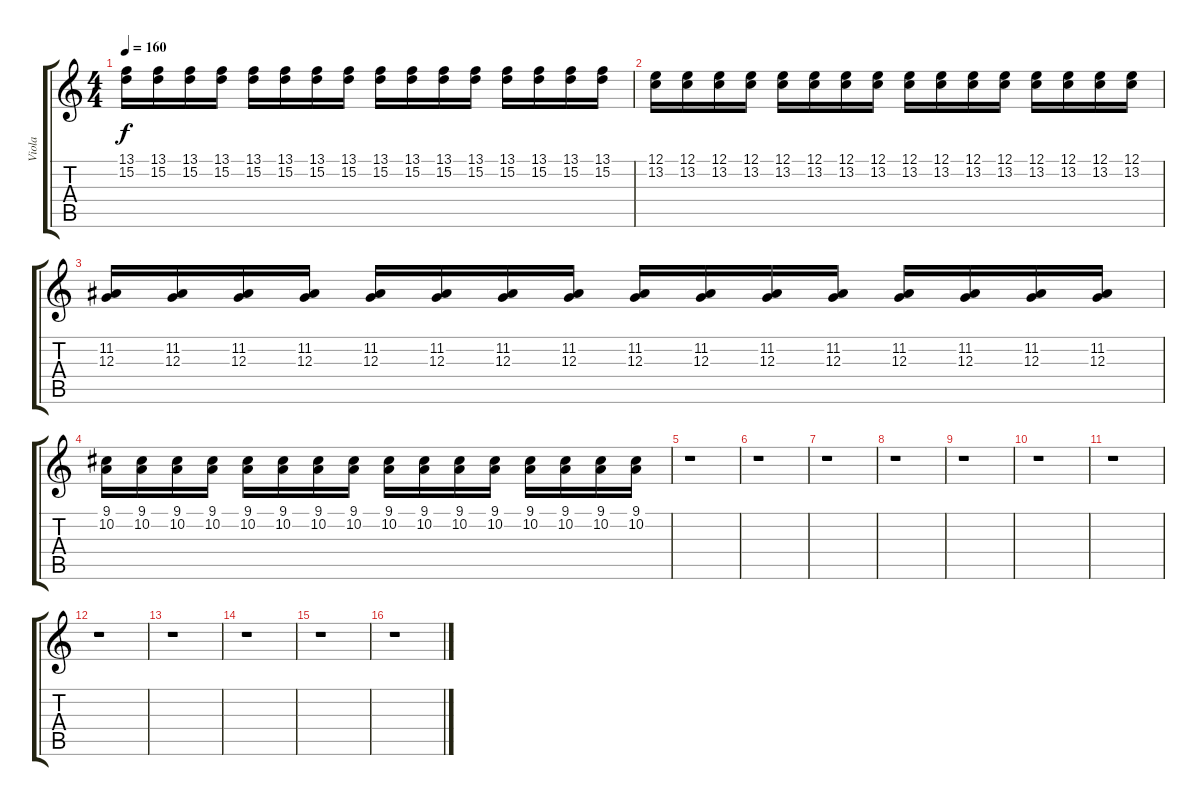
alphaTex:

\track ("Viola" "Viola") {instrument viola}
\staff {score tabs}
\tuning (E4 B3 G3 D3 A2 E2) {hide}
\ts (4 4)
\tempo 160
\clef g2
\ks c
(13.1 15.2).16{dy f} (13.1 15.2).16 (13.1 15.2).16 (13.1 15.2).16 (13.1 15.2).16 (13.1 15.2).16 (13.1 15.2).16 (13.1 15.2).16 (13.1 15.2).16 (13.1 15.2).16 (13.1 15.2).16 (13.1 15.2).16 (13.1 15.2).16 (13.1 15.2).16 (13.1 15.2).16 (13.1 15.2).16 |
(12.1 13.2).16 (12.1 13.2).16 (12.1 13.2).16 (12.1 13.2).16 (12.1 13.2).16 (12.1 13.2).16 (12.1 13.2).16 (12.1 13.2).16 (12.1 13.2).16 (12.1 13.2).16 (12.1 13.2).16 (12.1 13.2).16 (12.1 13.2).16 (12.1 13.2).16 (12.1 13.2).16 (12.1 13.2).16 |
(11.2 12.3).16 (11.2 12.3).16 (11.2 12.3).16 (11.2 12.3).16 (11.2 12.3).16 (11.2 12.3).16 (11.2 12.3).16 (11.2 12.3).16 (11.2 12.3).16 (11.2 12.3).16 (11.2 12.3).16 (11.2 12.3).16 (11.2 12.3).16 (11.2 12.3).16 (11.2 12.3).16 (11.2 12.3).16 |
(9.1 10.2).16 (9.1 10.2).16 (9.1 10.2).16 (9.1 10.2).16 (9.1 10.2).16 (9.1 10.2).16 (9.1 10.2).16 (9.1 10.2).16 (9.1 10.2).16 (9.1 10.2).16 (9.1 10.2).16 (9.1 10.2).16 (9.1 10.2).16 (9.1 10.2).16 (9.1 10.2).16 (9.1 10.2).16 |
r.1 |
r.1 |
r.1 |
r.1 |
r.1 |
r.1 |
r.1 |
r.1 |
r.1 |
r.1 |
r.1 |
r.1
